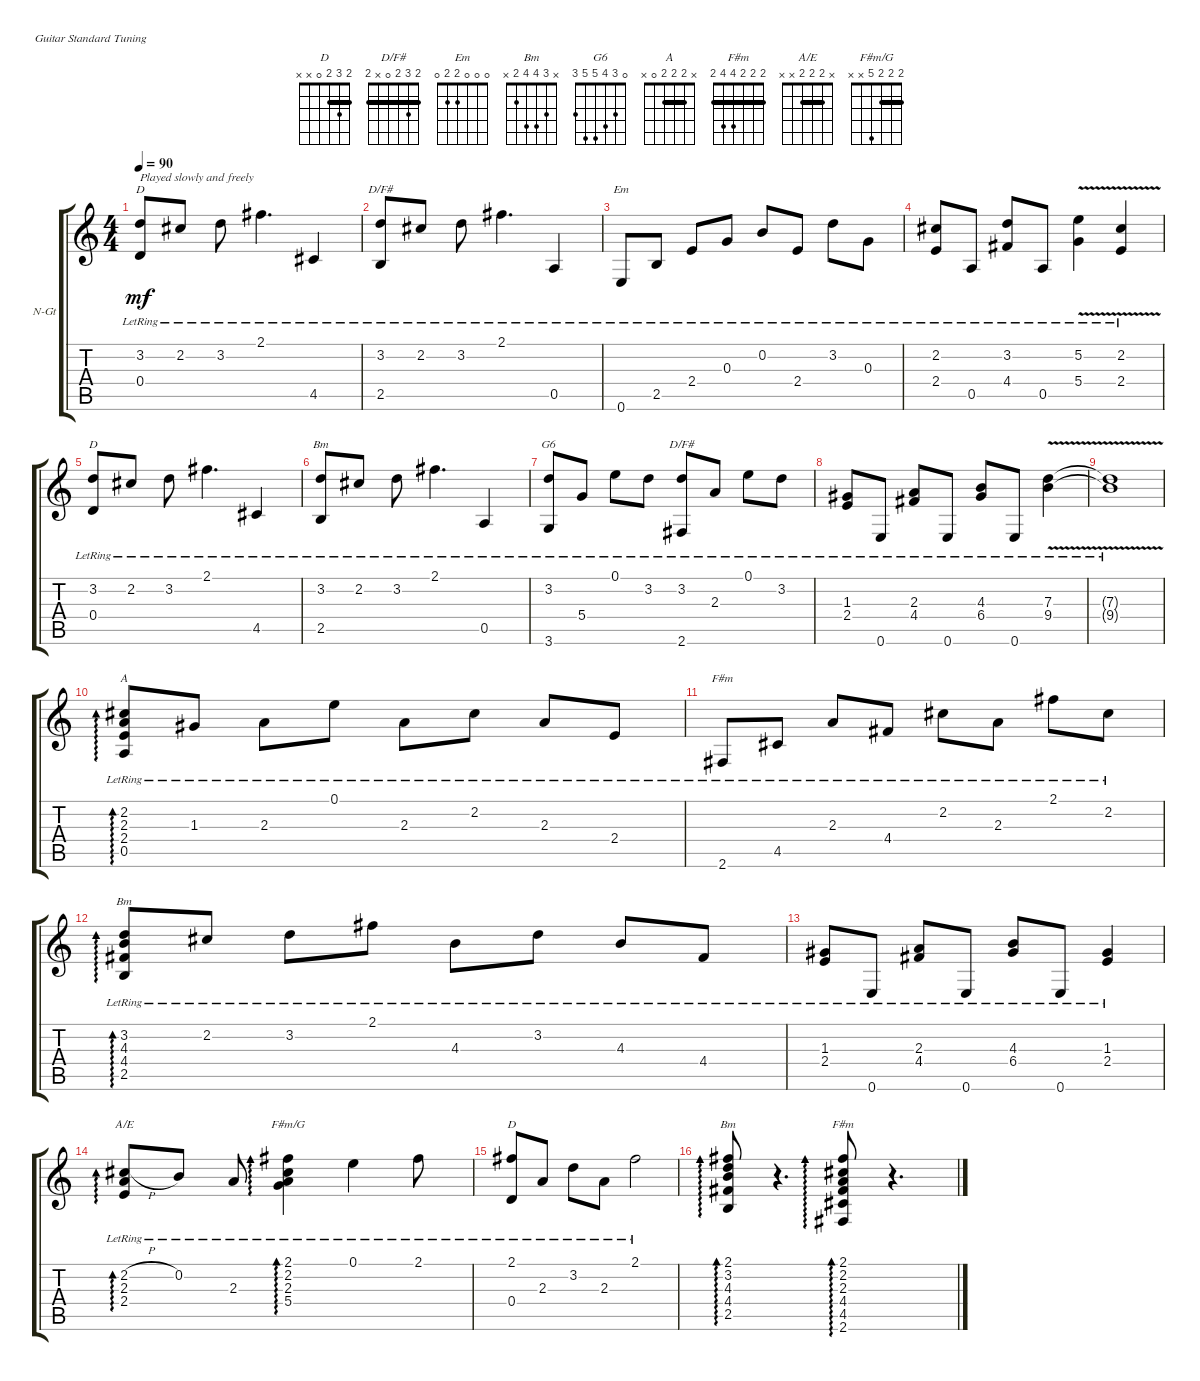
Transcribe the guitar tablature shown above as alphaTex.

\defaultSystemsLayout 4
\bracketExtendMode groupsimilarinstruments
\firstSystemTrackNameOrientation horizontal
\otherSystemsTrackNameOrientation horizontal
\track ("Nylon Guitar" "N-Gt") {instrument acousticguitarnylon}
\staff {score tabs}
\tuning (E4 B3 G3 D3 A2 E2)
\chord ("D" 2 3 2 0 x x) {barre 2}
\chord ("D/F#" 2 3 2 0 0 2) {barre 2}
\chord ("Em" 0 0 0 2 2 0)
\chord ("Bm" 2 3 4 4 2 x) {barre 2}
\chord ("G6" 0 3 4 5 5 3)
\chord ("D/F#" 2 3 2 0 x 2) {barre 2}
\chord ("A" x 2 2 2 0 x) {barre (2 2)}
\chord ("F#m" x x 2 4 4 2) {barre 2}
\chord ("Bm" x 3 4 4 2 x)
\chord ("A/E" x 2 2 2 x x) {barre (2 2)}
\chord ("F#m/G" 2 2 2 5 x x) {barre (2 2)}
\chord ("F#m" 2 2 2 4 4 2) {barre (2 2 2)}
\ts (4 4)
\tempo 90
\clef g2
\ks c
(3.2{lr} 0.4{lr}).8{ch "D" txt "Played slowly and freely" dy mf instrument acousticguitarnylon} 2.2{lr}.8 3.2{lr}.8 2.1{lr}.4{d} 4.5{lr}.4 |
(2.5{lr} 3.2{lr}).8{ch "D/F#"} 2.2{lr}.8 3.2{lr}.8 2.1{lr}.4{d} 0.5{lr}.4 |
0.6{lr}.8{ch "Em"} 2.5{lr}.8 2.4{lr}.8 0.3{lr}.8 0.2{lr}.8 2.4{lr}.8 3.2{lr}.8 0.3{lr}.8 |
(2.2{lr} 2.4{lr}).8 0.5{lr}.8 (4.4{lr} 3.2{lr}).8 0.5{lr}.8 (5.4{v lr} 5.2{lr}).4 (2.4{lr} 2.2{v lr}).4 |
(3.2{lr} 0.4{lr}).8{ch "D"} 2.2{lr}.8 3.2{lr}.8 2.1{lr}.4{d} 4.5{lr}.4 |
(2.5{lr} 3.2{lr}).8{ch "Bm"} 2.2{lr}.8 3.2{lr}.8 2.1{lr}.4{d} 0.5{lr}.4 |
(3.6{lr} 3.2{lr}).8{ch "G6"} 5.4{lr}.8 0.1{lr}.8 3.2{lr}.8 (2.6{lr} 3.2{lr}).8{ch "D/F#"} 2.3{lr}.8 0.1{lr}.8 3.2{lr}.8 |
(2.4{lr} 1.3{lr}).8 0.6{lr}.8 (4.4{lr} 2.3{lr}).8 0.6{lr}.8 (6.4{lr} 4.3{lr}).8 0.6{lr}.8 (9.4{v lr} 7.3{v lr}).4 |
(7.3{lr t} 9.4{lr t}).1 |
(0.5{lr} 2.4{lr} 2.3{lr} 2.2).8{ad 0 ch "A"} 1.3{lr}.8 2.3{lr}.8 0.1{lr}.8 2.3{lr}.8 2.2{lr}.8 2.3{lr}.8 2.4{lr}.8 |
2.6{lr}.8{ch "F#m"} 4.5{lr}.8 2.3{lr}.8 4.4{lr}.8 2.2{lr}.8 2.3{lr}.8 2.1{lr}.8 2.2{lr}.8 |
(2.5{lr} 4.4{lr} 4.3{lr} 3.2{lr}).8{ad 0 ch "Bm"} 2.2{lr}.8 3.2{lr}.8 2.1{lr}.8 4.3{lr}.8 3.2{lr}.8 4.3{lr}.8 4.4{lr}.8 |
(2.4{lr} 1.3{lr}).8 0.6{lr}.8 (4.4{lr} 2.3{lr}).8 0.6{lr}.8 (6.4{lr} 4.3{lr}).8 0.6{lr}.8 (2.4{lr} 1.3{lr}).4 |
(2.4{lr} 2.3{lr} 2.2{h lr}).8{ad 0 ch "A/E"} 0.2{lr}.8 2.3{lr}.8 (5.4{lr} 2.3{lr} 2.2{lr} 2.1{lr}).4{ad 0 ch "F#m/G"} 0.1{lr}.4 2.1{lr}.8 |
(0.4{lr} 2.1{lr}).8{ch "D"} 2.3{lr}.8 3.2{lr}.8 2.3{lr}.8 2.1{lr}.2 |
(2.5 4.4 4.3 3.2 2.1).8{ad 0 ch "Bm"} r.4{d} (2.6 4.5 4.4 2.3 2.2 2.1).8{ad 0 ch "F#m"} r.4{d}
